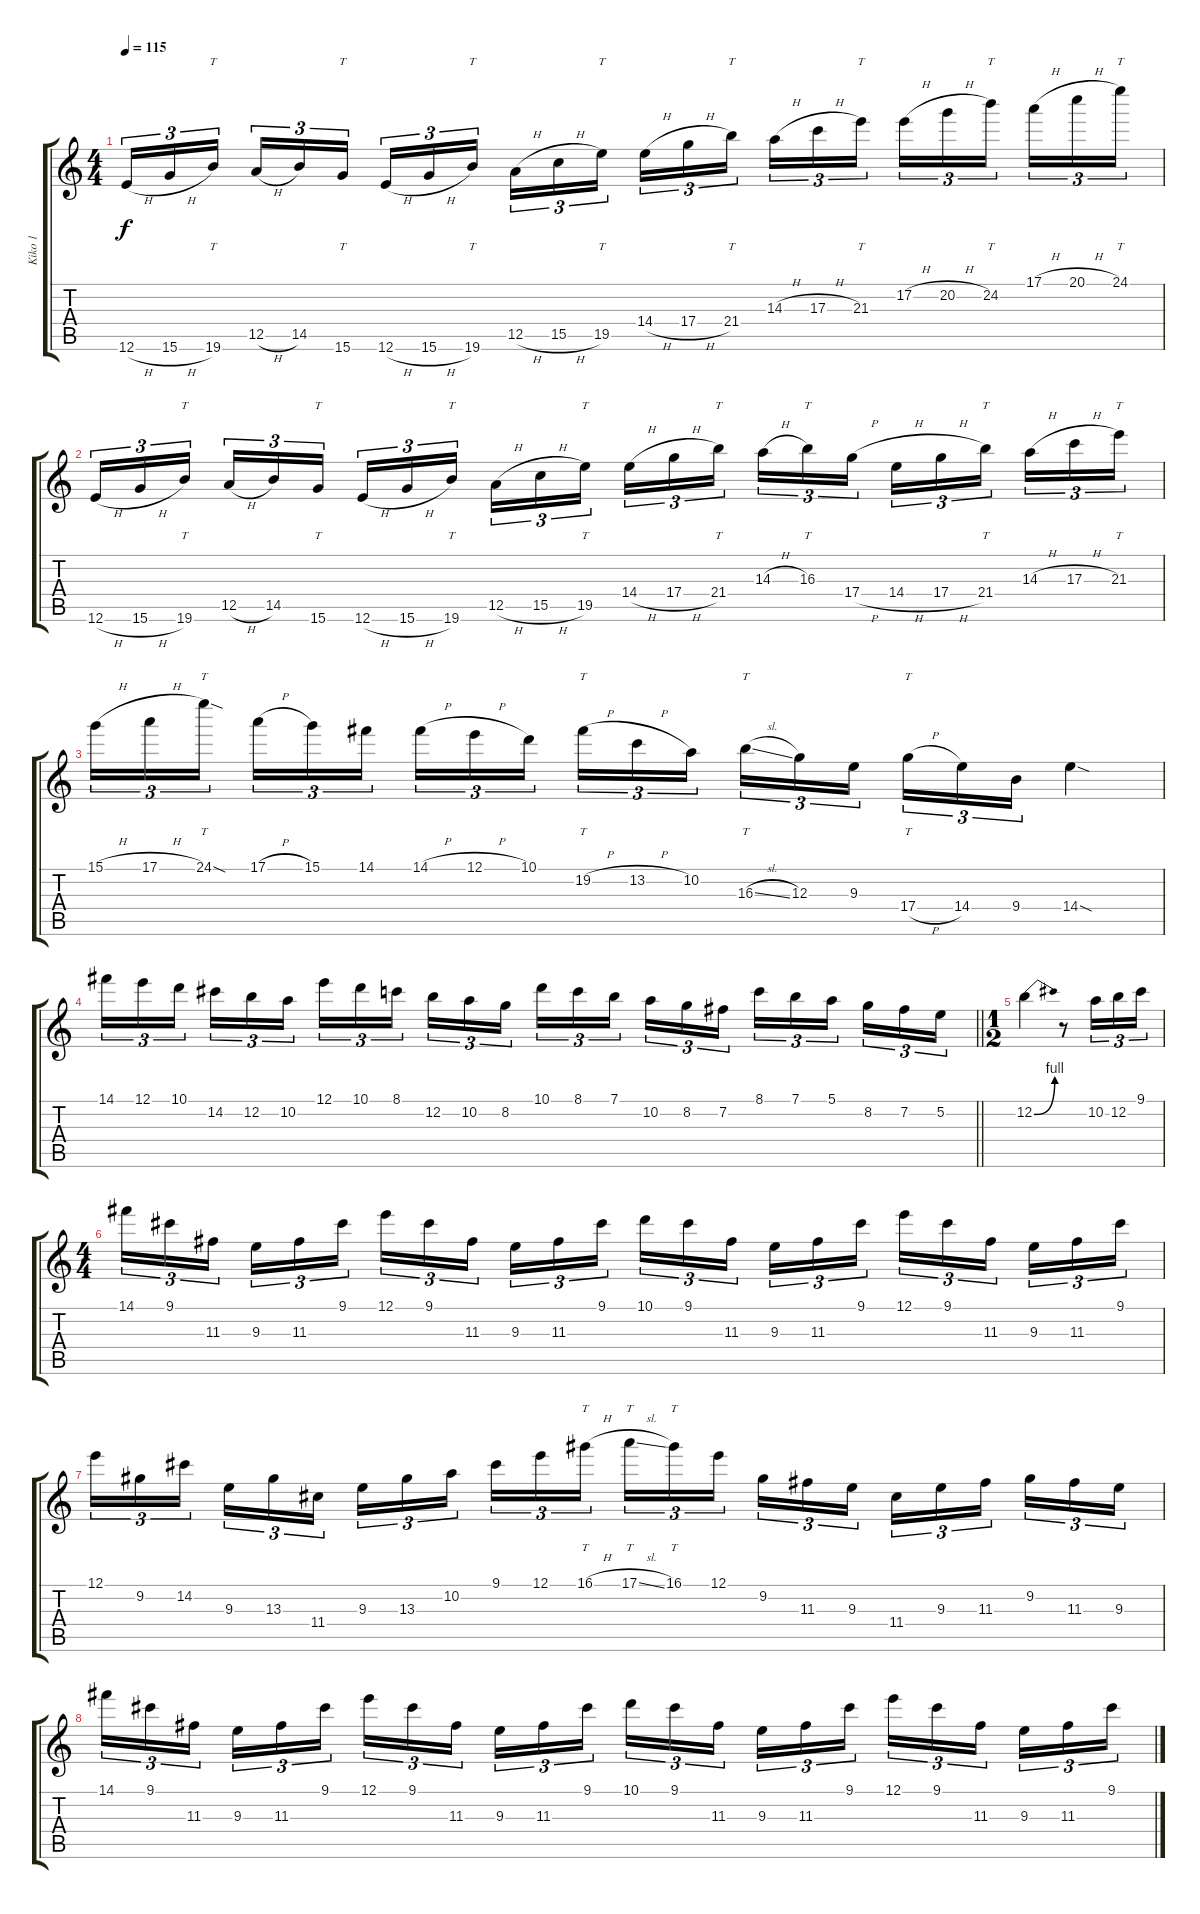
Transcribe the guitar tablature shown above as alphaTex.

\track ("Kiko 1" "Kiko 1") {instrument overdrivenguitar}
\staff {score tabs}
\tuning (E4 B3 G3 D3 A2 E2) {hide}
\ts (4 4)
\tempo 115
\clef g2
\ks c
12.6{h}.16{tu (3 2) dy f} 15.6{h}.16{tu (3 2)} 19.6.16{tt tu (3 2) beam splitsecondary} 12.5{h}.16{tu (3 2)} 14.5.16{tu (3 2)} 15.6.16{tt tu (3 2)} 12.6{h}.16{tu (3 2)} 15.6{h}.16{tu (3 2)} 19.6.16{tt tu (3 2) beam splitsecondary} 12.5{h}.16{tu (3 2)} 15.5{h}.16{tu (3 2)} 19.5.16{tt tu (3 2)} 14.4{h}.16{tu (3 2)} 17.4{h}.16{tu (3 2)} 21.4.16{tt tu (3 2) beam splitsecondary} 14.3{h}.16{tu (3 2)} 17.3{h}.16{tu (3 2)} 21.3.16{tt tu (3 2)} 17.2{h}.16{tu (3 2)} 20.2{h}.16{tu (3 2)} 24.2.16{tt tu (3 2) beam splitsecondary} 17.1{h}.16{tu (3 2)} 20.1{h}.16{tu (3 2)} 24.1.16{tt tu (3 2)} |
12.6{h}.16{tu (3 2)} 15.6{h}.16{tu (3 2)} 19.6.16{tt tu (3 2) beam splitsecondary} 12.5{h}.16{tu (3 2)} 14.5.16{tu (3 2)} 15.6.16{tt tu (3 2)} 12.6{h}.16{tu (3 2)} 15.6{h}.16{tu (3 2)} 19.6.16{tt tu (3 2) beam splitsecondary} 12.5{h}.16{tu (3 2)} 15.5{h}.16{tu (3 2)} 19.5.16{tt tu (3 2)} 14.4{h}.16{tu (3 2)} 17.4{h}.16{tu (3 2)} 21.4.16{tt tu (3 2) beam splitsecondary} 14.3{h}.16{tu (3 2)} 16.3.16{tt tu (3 2)} 17.4{h}.16{tu (3 2)} 14.4{h}.16{tu (3 2)} 17.4{h}.16{tu (3 2)} 21.4.16{tt tu (3 2) beam splitsecondary} 14.3{h}.16{tu (3 2)} 17.3{h}.16{tu (3 2)} 21.3.16{tt tu (3 2)} |
15.1{h}.16{tu (3 2)} 17.1{h}.16{tu (3 2)} 24.1{sod}.16{tt tu (3 2) beam splitsecondary} 17.1{h}.16{tu (3 2)} 15.1.16{tu (3 2)} 14.1.16{tu (3 2)} 14.1{h}.16{tu (3 2)} 12.1{h}.16{tu (3 2)} 10.1.16{tu (3 2) beam splitsecondary} 19.2{h}.16{tt tu (3 2)} 13.2{h}.16{tu (3 2)} 10.2.16{tu (3 2)} 16.3{sl}.16{tt tu (3 2)} 12.3.16{tu (3 2)} 9.3.16{tu (3 2) beam splitsecondary} 17.4{h}.16{tt tu (3 2)} 14.4.16{tu (3 2)} 9.4.16{tu (3 2)} 14.4{sod}.4 |
\barLineRight lightlight
14.1.16{tu (3 2)} 12.1.16{tu (3 2)} 10.1.16{tu (3 2) beam splitsecondary} 14.2.16{tu (3 2)} 12.2.16{tu (3 2)} 10.2.16{tu (3 2)} 12.1.16{tu (3 2)} 10.1.16{tu (3 2)} 8.1.16{tu (3 2) beam splitsecondary} 12.2.16{tu (3 2)} 10.2.16{tu (3 2)} 8.2.16{tu (3 2)} 10.1.16{tu (3 2)} 8.1.16{tu (3 2)} 7.1.16{tu (3 2) beam splitsecondary} 10.2.16{tu (3 2)} 8.2.16{tu (3 2)} 7.2.16{tu (3 2)} 8.1.16{tu (3 2)} 7.1.16{tu (3 2)} 5.1.16{tu (3 2) beam splitsecondary} 8.2.16{tu (3 2)} 7.2.16{tu (3 2)} 5.2.16{tu (3 2)} |
\ts (1 2)
12.2{be (bend 0 0 60 4)}.4 r.8 10.2.16{tu (3 2)} 12.2.16{tu (3 2)} 9.1.16{tu (3 2)} |
\ts (4 4)
14.1.16{tu (3 2)} 9.1.16{tu (3 2)} 11.3.16{tu (3 2) beam splitsecondary} 9.3.16{tu (3 2)} 11.3.16{tu (3 2)} 9.1.16{tu (3 2)} 12.1.16{tu (3 2)} 9.1.16{tu (3 2)} 11.3.16{tu (3 2) beam splitsecondary} 9.3.16{tu (3 2)} 11.3.16{tu (3 2)} 9.1.16{tu (3 2)} 10.1.16{tu (3 2)} 9.1.16{tu (3 2)} 11.3.16{tu (3 2) beam splitsecondary} 9.3.16{tu (3 2)} 11.3.16{tu (3 2)} 9.1.16{tu (3 2)} 12.1.16{tu (3 2)} 9.1.16{tu (3 2)} 11.3.16{tu (3 2) beam splitsecondary} 9.3.16{tu (3 2)} 11.3.16{tu (3 2)} 9.1.16{tu (3 2)} |
12.1.16{tu (3 2)} 9.2.16{tu (3 2)} 14.2.16{tu (3 2) beam splitsecondary} 9.3.16{tu (3 2)} 13.3.16{tu (3 2)} 11.4.16{tu (3 2)} 9.3.16{tu (3 2)} 13.3.16{tu (3 2)} 10.2.16{tu (3 2) beam splitsecondary} 9.1.16{tu (3 2)} 12.1.16{tu (3 2)} 16.1{h}.16{tt tu (3 2)} 17.1{sl}.16{tt tu (3 2)} 16.1.16{tt tu (3 2)} 12.1.16{tu (3 2) beam splitsecondary} 9.2.16{tu (3 2)} 11.3.16{tu (3 2)} 9.3.16{tu (3 2)} 11.4.16{tu (3 2)} 9.3.16{tu (3 2)} 11.3.16{tu (3 2) beam splitsecondary} 9.2.16{tu (3 2)} 11.3.16{tu (3 2)} 9.3.16{tu (3 2)} |
14.1.16{tu (3 2)} 9.1.16{tu (3 2)} 11.3.16{tu (3 2) beam splitsecondary} 9.3.16{tu (3 2)} 11.3.16{tu (3 2)} 9.1.16{tu (3 2)} 12.1.16{tu (3 2)} 9.1.16{tu (3 2)} 11.3.16{tu (3 2) beam splitsecondary} 9.3.16{tu (3 2)} 11.3.16{tu (3 2)} 9.1.16{tu (3 2)} 10.1.16{tu (3 2)} 9.1.16{tu (3 2)} 11.3.16{tu (3 2) beam splitsecondary} 9.3.16{tu (3 2)} 11.3.16{tu (3 2)} 9.1.16{tu (3 2)} 12.1.16{tu (3 2)} 9.1.16{tu (3 2)} 11.3.16{tu (3 2) beam splitsecondary} 9.3.16{tu (3 2)} 11.3.16{tu (3 2)} 9.1.16{tu (3 2)}
